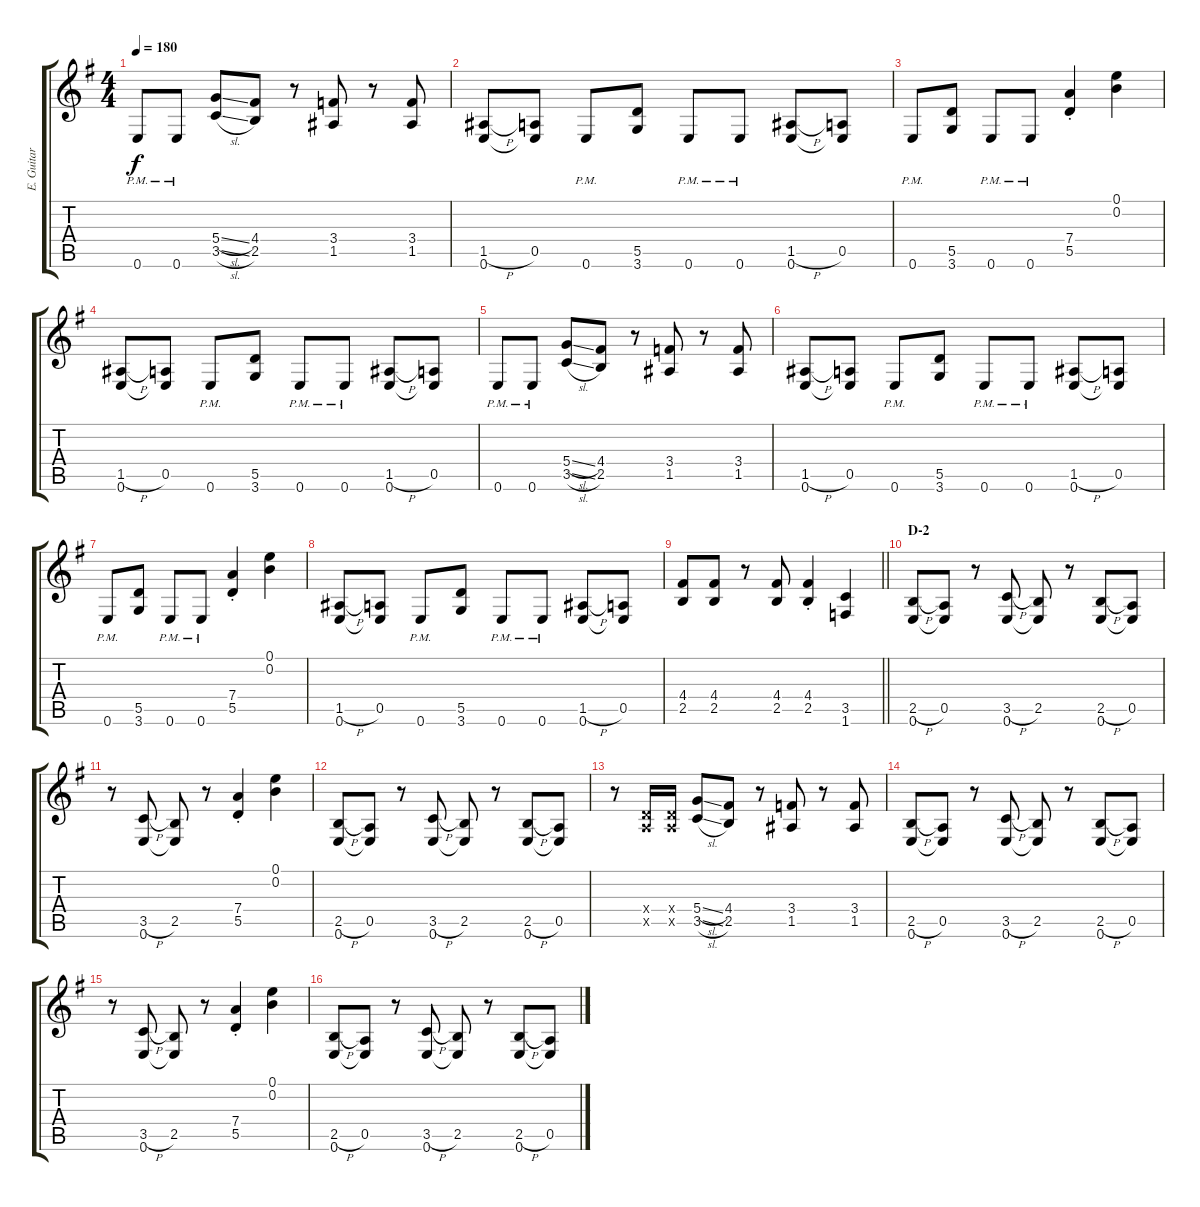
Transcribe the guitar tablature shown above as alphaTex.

\track ("E. Guitar II" "E. Guitar ") {instrument overdrivenguitar}
\staff {score tabs}
\tuning (E4 B3 G3 D3 A2 E2) {hide}
\ts (4 4)
\tempo 180
\clef g2
\ks g
0.6{pm}.8{dy f} 0.6{pm}.8 (5.4{sl} 3.5{sl}).8 (4.4 2.5).8 r.8 (3.4 1.5).8 r.8 (3.4 1.5).8 |
(1.5{h} 0.6).8 (0.5 0.6{t}).8 0.6{pm}.8 (5.5 3.6).8 0.6{pm}.8 0.6{pm}.8 (1.5{h} 0.6).8 (0.5 0.6{t}).8 |
0.6{pm}.8 (5.5 3.6).8 0.6{pm}.8 0.6{pm}.8 (7.4{st} 5.5{st}).4 (0.1 0.2).4 |
(1.5{h} 0.6).8 (0.5 0.6{t}).8 0.6{pm}.8 (5.5 3.6).8 0.6{pm}.8 0.6{pm}.8 (1.5{h} 0.6).8 (0.5 0.6{t}).8 |
0.6{pm}.8 0.6{pm}.8 (5.4{sl} 3.5{sl}).8 (4.4 2.5).8 r.8 (3.4 1.5).8 r.8 (3.4 1.5).8 |
(1.5{h} 0.6).8 (0.5 0.6{t}).8 0.6{pm}.8 (5.5 3.6).8 0.6{pm}.8 0.6{pm}.8 (1.5{h} 0.6).8 (0.5 0.6{t}).8 |
0.6{pm}.8 (5.5 3.6).8 0.6{pm}.8 0.6{pm}.8 (7.4{st} 5.5{st}).4 (0.1 0.2).4 |
(1.5{h} 0.6).8 (0.5 0.6{t}).8 0.6{pm}.8 (5.5 3.6).8 0.6{pm}.8 0.6{pm}.8 (1.5{h} 0.6).8 (0.5 0.6{t}).8 |
\barLineRight lightlight
(4.4 2.5).8 (4.4 2.5).8 r.8 (4.4 2.5).8 (4.4{st} 2.5{st}).4 (3.5 1.6).4 |
\section ("" "D-2")
(2.5{h} 0.6).8 (0.5 0.6{t}).8 r.8 (3.5{h} 0.6).8 (2.5 0.6{t}).8 r.8 (2.5{h} 0.6).8 (0.5 0.6{t}).8 |
r.8 (3.5{h} 0.6).8 (2.5 0.6{t}).8 r.8 (7.4{st} 5.5{st}).4 (0.1 0.2).4 |
(2.5{h} 0.6).8 (0.5 0.6{t}).8 r.8 (3.5{h} 0.6).8 (2.5 0.6{t}).8 r.8 (2.5{h} 0.6).8 (0.5 0.6{t}).8 |
r.8 (0.4{x} 0.5{x}).16 (0.4{x} 0.5{x}).16 (5.4{sl} 3.5{sl}).8 (4.4 2.5).8 r.8 (3.4 1.5).8 r.8 (3.4 1.5).8 |
(2.5{h} 0.6).8 (0.5 0.6{t}).8 r.8 (3.5{h} 0.6).8 (2.5 0.6{t}).8 r.8 (2.5{h} 0.6).8 (0.5 0.6{t}).8 |
r.8 (3.5{h} 0.6).8 (2.5 0.6{t}).8 r.8 (7.4{st} 5.5{st}).4 (0.1 0.2).4 |
(2.5{h} 0.6).8 (0.5 0.6{t}).8 r.8 (3.5{h} 0.6).8 (2.5 0.6{t}).8 r.8 (2.5{h} 0.6).8 (0.5 0.6{t}).8
